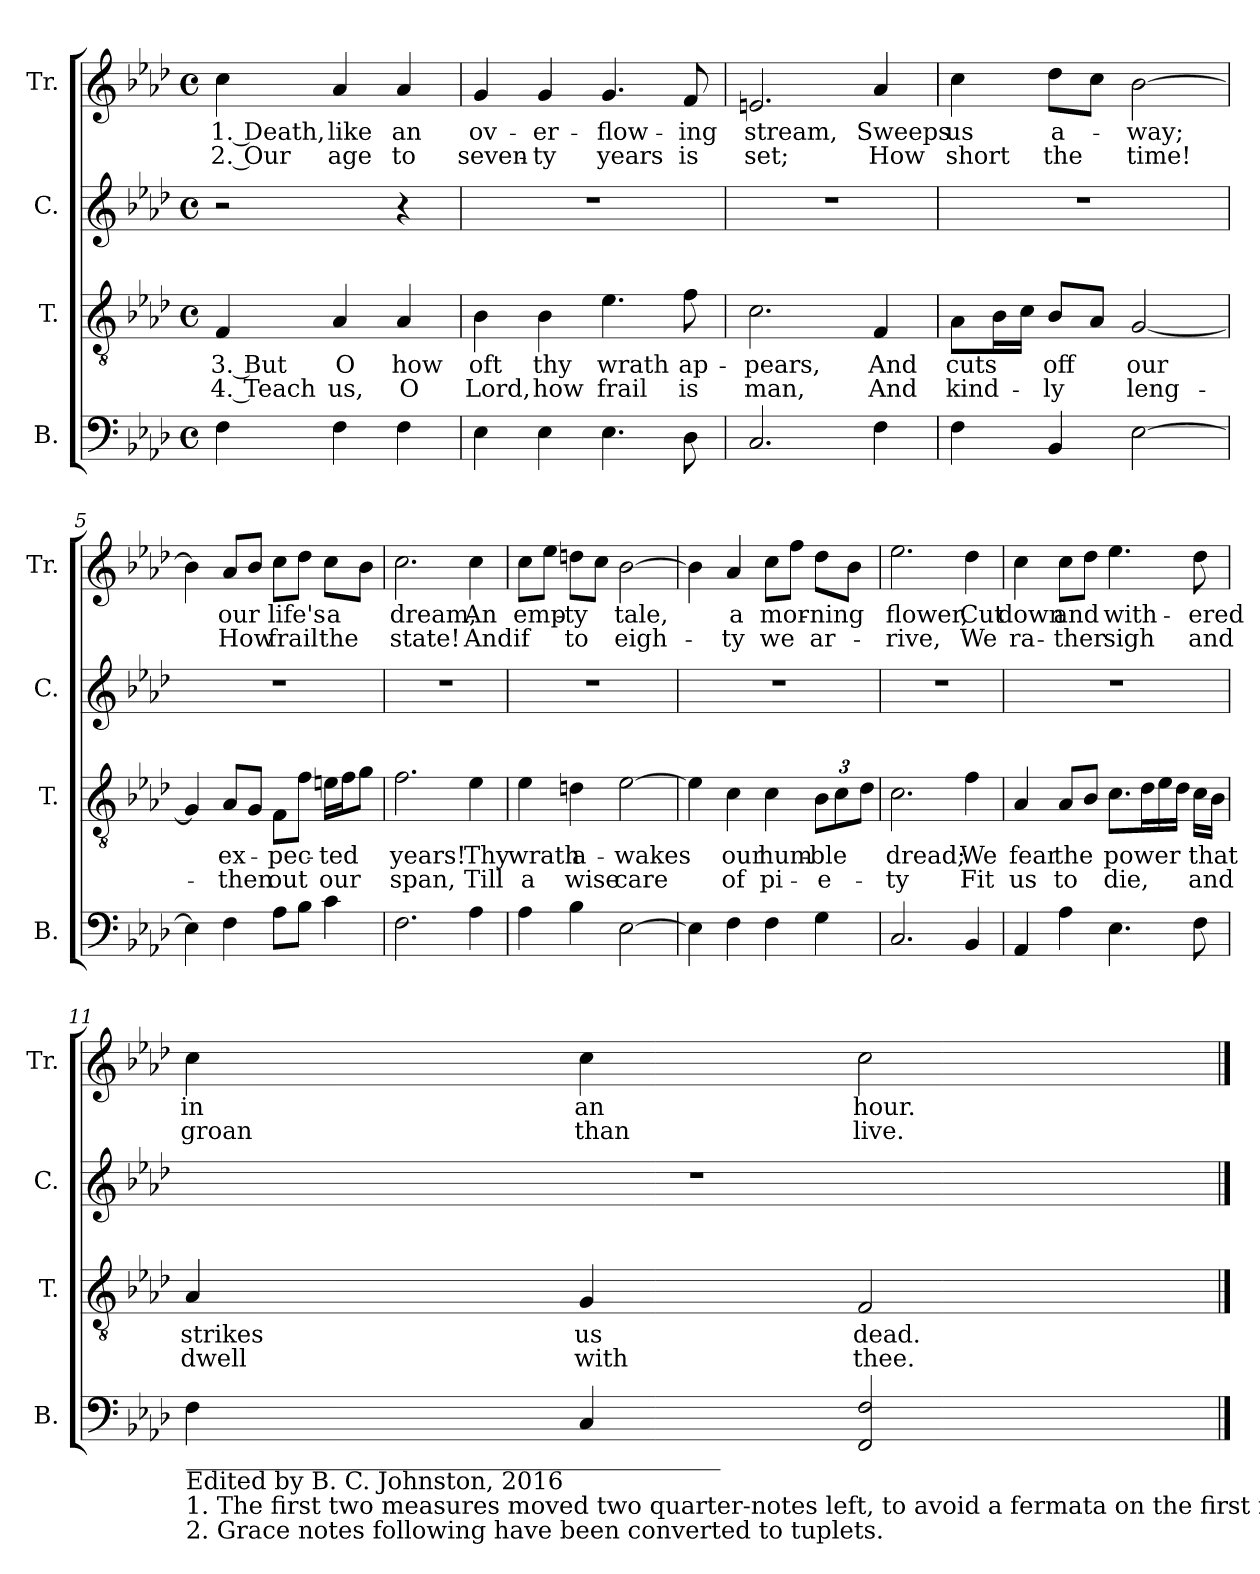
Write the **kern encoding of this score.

**kern	**kern	**text	**text	**kern	**kern	**text	**text
*part4	*part3	*part3	*part3	*part2	*part1	*part1	*part1
*staff4	*staff3	*staff3	*staff3	*staff2	*staff1	*staff1	*staff1
*I"B.	*I"T.	*	*	*I"C.	*I"Tr.	*	*
*I'B.	*I'T.	*	*	*I'C.	*I'Tr.	*	*
*clefF4	*clefGv2	*	*	*clefG2	*clefG2	*	*
*k[b-e-a-d-]	*k[b-e-a-d-]	*	*	*k[b-e-a-d-]	*k[b-e-a-d-]	*	*
*M4/4	*M4/4	*	*	*M4/4	*M4/4	*	*
*met(c)	*met(c)	*	*	*met(c)	*met(c)	*	*
*MM80	*MM80	*	*	*MM80	*MM80	*	*
=1	=1	=1	=1	=1	=1	=1	=1
4F\	4F/	3. But	4. Teach	2r	4cc\	1. Death,	2. Our
4F\	4A-/	O	us,	.	4a-/	like	age
4F\	4A-/	how	O	4r	4a-/	an	to
=2	=2	=2	=2	=2	=2	=2	=2
4E-\	4B-\	oft	Lord,	1r	4g/	ov-	seven-
4E-\	4B-\	thy	how	.	4g/	-er-	-ty
4.E-\	4.e-\	wrath	frail	.	4.g/	-flow-	years
8D-\	8f\	ap-	is	.	8f/	-ing	is
=3	=3	=3	=3	=3	=3	=3	=3
2.C/	2.c\	-pears,	man,	1r	2.en/	stream,	set;
4F\	4F/	And	And	.	4a-/	Sweeps	How
=4	=4	=4	=4	=4	=4	=4	=4
4F\	8A-\L	cuts	kind-	1r	4cc\	us	short
.	16B-\L	.	.	.	.	.	.
.	16c\JJ	.	.	.	.	.	.
4BB-/	8B-/L	off	-ly	.	8dd-\L	a-	the
.	8A-/J	.	.	.	8cc\J	.	.
[2E-\	[2G/	our	leng-	.	[2b-\	-way;	time!
=5	=5	=5	=5	=5	=5	=5	=5
4E-\]	4G/]	.	.	1r	4b-\]	.	.
4F\	8A-/L	ex-	-then	.	8a-/L	our	How
.	8G/J	.	.	.	8b-/J	.	.
8A-\L	8F\L	-pec-	out	.	8cc\L	life's	frail
8B-\J	8f\J	.	.	.	8dd-\J	.	.
4c\	16en\LL	-ted	our	.	8cc\L	a	the
.	16f\J	.	.	.	.	.	.
.	8g\J	.	.	.	8b-\J	.	.
!!LO:LB:g=z
=6	=6	=6	=6	=6	=6	=6	=6
2.F\	2.f\	years!	span,	1r	2.cc\	dream,	state!
4A-\	4e-\	Thy	Till	.	4cc\	An	And
=7	=7	=7	=7	=7	=7	=7	=7
4A-\	4e-\	wrath	a	1r	8cc\L	emp-	if
.	.	.	.	.	8ee-\J	.	.
4B-\	4dn\	a-	wise	.	8ddn\L	-ty	to
.	.	.	.	.	8cc\J	.	.
[2E-\	[2e-\	-wakes	care	.	[2b-\	tale,	eigh-
=8	=8	=8	=8	=8	=8	=8	=8
4E-\]	4e-\]	.	.	1r	4b-\]	.	.
4F\	4c\	our	of	.	4a-/	a	-ty
4F\	4c\	hum-	pi-	.	8cc\L	mor-	we
.	.	.	.	.	8ff\J	.	.
*	*Xbrackettup	*	*	*	*	*	*
4G\	12B-\L	-ble	-e-	.	8dd-\L	-ning	ar-
.	12c\	.	.	.	.	.	.
.	.	.	.	.	8b-\J	.	.
.	12d-\J	.	.	.	.	.	.
=9	=9	=9	=9	=9	=9	=9	=9
2.C/	2.c\	dread;	-ty	1r	2.ee-\	flower,	-rive,
4BB-/	4f\	We	Fit	.	4dd-\	Cut	We
=10	=10	=10	=10	=10	=10	=10	=10
4AA-/	4A-/	fear	us	1r	4cc\	down	ra-
4A-\	8A-/L	the	to	.	8cc\L	and	-ther
.	8B-/J	.	.	.	8dd-\J	.	.
4.E-\	8.c\L	power	die,	.	4.ee-\	with-	sigh
.	16d-\L	.	.	.	.	.	.
.	16e-\	.	.	.	.	.	.
.	16d-\JJ	.	.	.	.	.	.
8F\	16c\LL	that	and	.	8dd-\	-ered	and
.	16B-\JJ	.	.	.	.	.	.
!!LO:LB:g=z
=11	=11	=11	=11	=11	=11	=11	=11
!LO:TX:b:t=____________________________________________	!	!	!	!	!	!	!
!LO:TX:b:t=Edited by B. C. Johnston, 2016	!	!	!	!	!	!	!
!LO:TX:b:t=1. The first two measures moved two quarter-notes left, to avoid a fermata on the first note of measure 3.	!	!	!	!	!	!	!
!LO:TX:b:t=2. Grace notes following have been converted to tuplets.	!	!	!	!	!	!	!
4F\	4A-/	strikes	dwell	1r	4cc\	in	groan
4C/	4G/	us	with	.	4cc\	an	than
2FF/ 2F/	2F/	dead.	thee.	.	2cc\	hour.	live.
==	==	==	==	==	==	==	==
*-	*-	*-	*-	*-	*-	*-	*-
